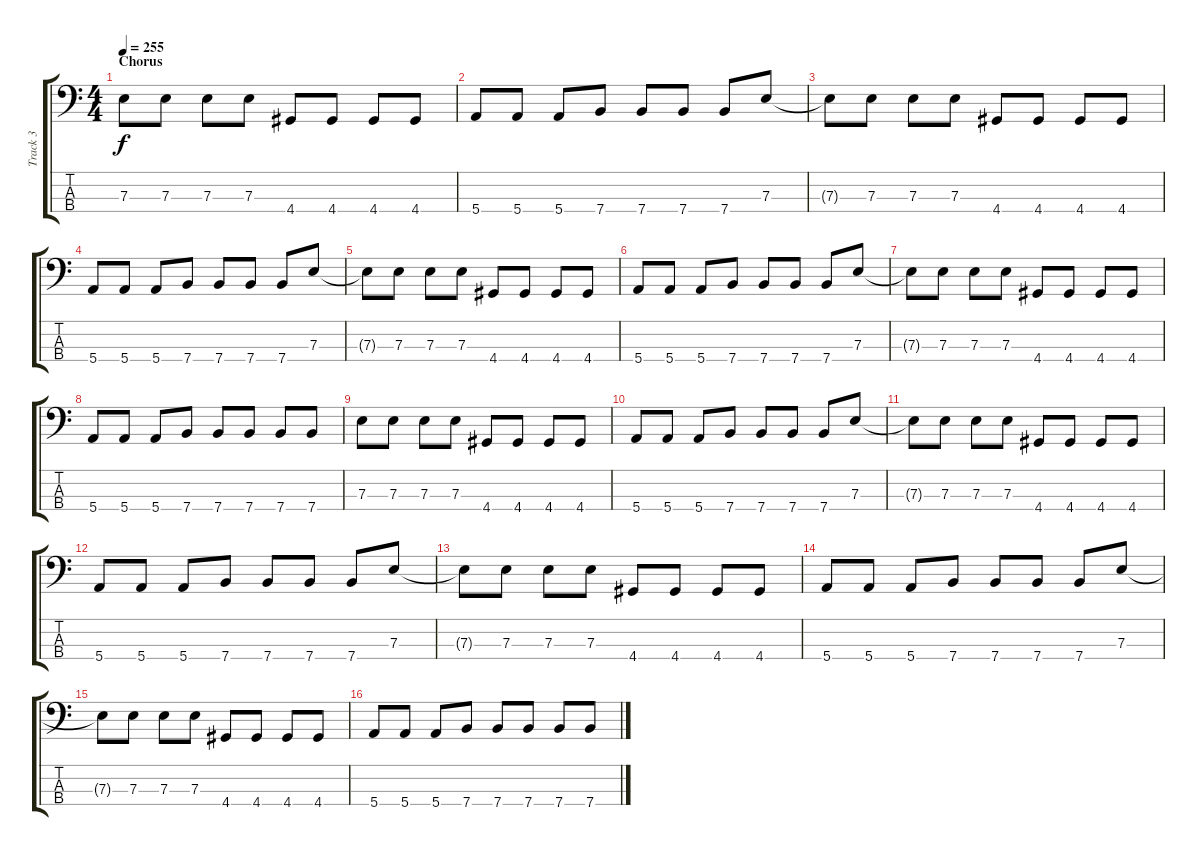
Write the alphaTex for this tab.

\track ("Track 3" "Track 3") {instrument electricbasspick}
\staff {score tabs}
\tuning (G2 D2 A1 E1) {hide}
\ts (4 4)
\section ("" "Chorus")
\tempo 255
\clef f4
\ks c
7.3.8{dy f} 7.3.8 7.3.8 7.3.8 4.4.8 4.4.8 4.4.8 4.4.8 |
5.4.8 5.4.8 5.4.8 7.4.8 7.4.8 7.4.8 7.4.8 7.3.8 |
7.3{t}.8 7.3.8 7.3.8 7.3.8 4.4.8 4.4.8 4.4.8 4.4.8 |
5.4.8 5.4.8 5.4.8 7.4.8 7.4.8 7.4.8 7.4.8 7.3.8 |
7.3{t}.8 7.3.8 7.3.8 7.3.8 4.4.8 4.4.8 4.4.8 4.4.8 |
5.4.8 5.4.8 5.4.8 7.4.8 7.4.8 7.4.8 7.4.8 7.3.8 |
7.3{t}.8 7.3.8 7.3.8 7.3.8 4.4.8 4.4.8 4.4.8 4.4.8 |
5.4.8 5.4.8 5.4.8 7.4.8 7.4.8 7.4.8 7.4.8 7.4.8 |
7.3.8 7.3.8 7.3.8 7.3.8 4.4.8 4.4.8 4.4.8 4.4.8 |
5.4.8 5.4.8 5.4.8 7.4.8 7.4.8 7.4.8 7.4.8 7.3.8 |
7.3{t}.8 7.3.8 7.3.8 7.3.8 4.4.8 4.4.8 4.4.8 4.4.8 |
5.4.8 5.4.8 5.4.8 7.4.8 7.4.8 7.4.8 7.4.8 7.3.8 |
7.3{t}.8 7.3.8 7.3.8 7.3.8 4.4.8 4.4.8 4.4.8 4.4.8 |
5.4.8 5.4.8 5.4.8 7.4.8 7.4.8 7.4.8 7.4.8 7.3.8 |
7.3{t}.8 7.3.8 7.3.8 7.3.8 4.4.8 4.4.8 4.4.8 4.4.8 |
5.4.8 5.4.8 5.4.8 7.4.8 7.4.8 7.4.8 7.4.8 7.4.8
